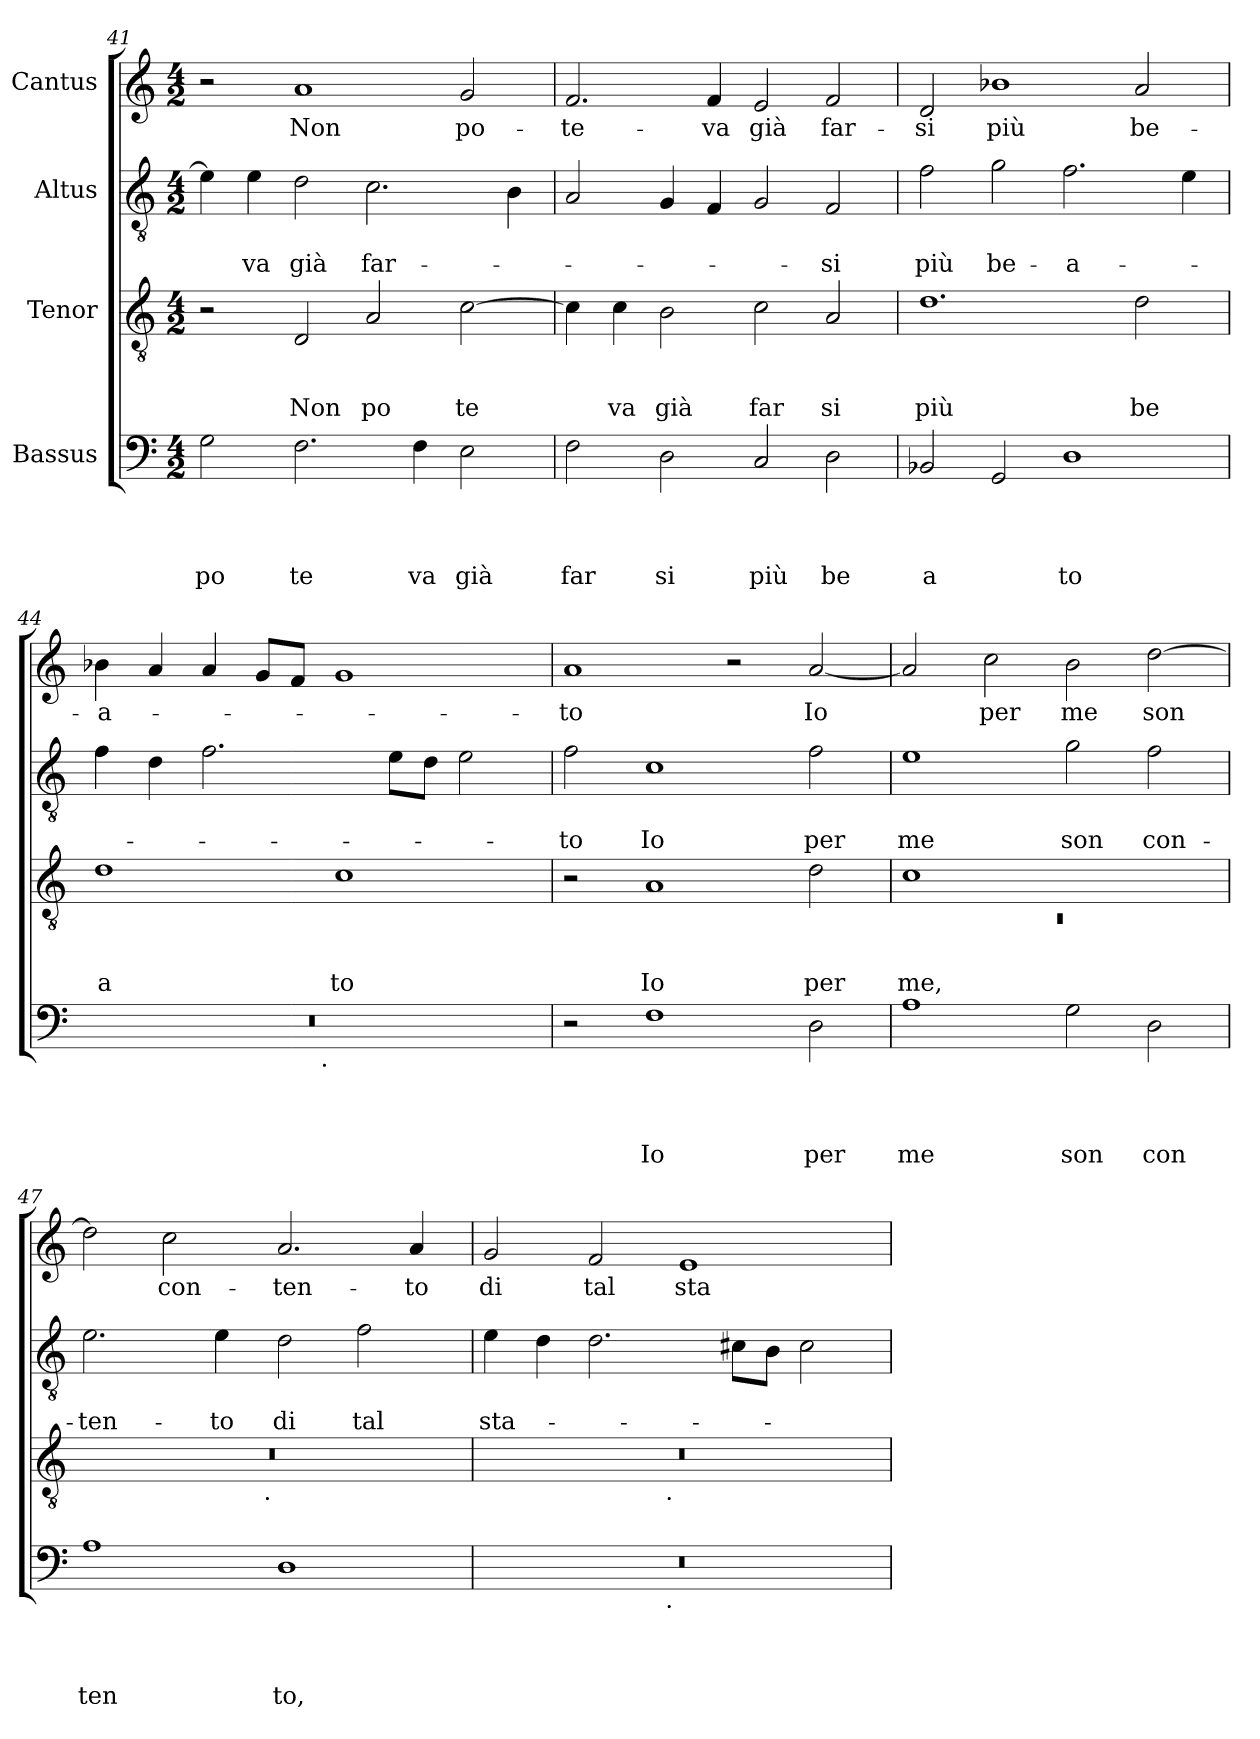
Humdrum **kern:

**kern	**text	**text	**text	**text	**kern	**text	**text	**text	**kern	**text	**text	**kern	**text
*part4	*part4	*part4	*part4	*part4	*part3	*part3	*part3	*part3	*part2	*part2	*part2	*part1	*part1
*staff4	*staff4	*staff4	*staff4	*staff4	*staff3	*staff3	*staff3	*staff3	*staff2	*staff2	*staff2	*staff1	*staff1
*I"Bassus	*	*	*	*	*I"Tenor	*	*	*	*I"Altus	*	*	*I"Cantus	*
*clefF4	*	*	*	*	*clefGv2	*	*	*	*clefGv2	*	*	*clefG2	*
*k[]	*	*	*	*	*k[]	*	*	*	*k[]	*	*	*k[]	*
*C:	*	*	*	*	*C:	*	*	*	*C:	*	*	*C:	*
*M4/2	*	*	*	*	*M4/2	*	*	*	*M4/2	*	*	*M4/2	*
=41	=41	=41	=41	=41	=41	=41	=41	=41	=41	=41	=41	=41	=41
!	!	!	!	!LO:LY:b	!	!	!	!	!	!	!	!	!
2G\	.	.	.	po	2r	.	.	.	4e\]	.	.	2r	.
!	!	!	!	!	!	!	!	!	!	!	!LO:LY:b	!	!
.	.	.	.	.	.	.	.	.	4e\	.	-va	.	.
!	!	!	!	!LO:LY:b	!	!	!	!LO:LY:b	!	!	!LO:LY:b	!	!LO:LY:b
2.F\	.	.	.	te	2D/	.	.	Non	2d\	.	già	1a	Non
!	!	!	!	!	!	!	!	!LO:LY:b	!	!	!LO:LY:b	!	!
.	.	.	.	.	2A/	.	.	po	2.c\	.	far-	.	.
!	!	!	!	!LO:LY:b	!	!	!	!	!	!	!	!	!
4F\	.	.	.	va	.	.	.	.	.	.	.	.	.
!	!	!	!	!LO:LY:b	!	!	!	!LO:LY:b	!	!	!	!	!LO:LY:b
2E\	.	.	.	già	[>2c\	.	.	te	.	.	.	2g/	po-
.	.	.	.	.	.	.	.	.	4B\	.	.	.	.
=42	=42	=42	=42	=42	=42	=42	=42	=42	=42	=42	=42	=42	=42
!	!	!	!	!LO:LY:b	!	!	!	!	!	!	!	!	!LO:LY:b
2F\	.	.	.	far	4c\]	.	.	.	2A/	.	.	2.f/	-te-
!	!	!	!	!	!	!	!	!LO:LY:b	!	!	!	!	!
.	.	.	.	.	4c\	.	.	va	.	.	.	.	.
!	!	!	!	!LO:LY:b	!	!	!	!LO:LY:b	!	!	!	!	!
2D\	.	.	.	si	2B\	.	.	già	4G/	.	.	.	.
!	!	!	!	!	!	!	!	!	!	!	!	!	!LO:LY:b
.	.	.	.	.	.	.	.	.	4F/	.	.	4f/	-va
!	!	!	!	!LO:LY:b	!	!	!	!LO:LY:b	!	!	!	!	!LO:LY:b
2C/	.	.	.	più	2c\	.	.	far	2G/	.	.	2e/	già
!	!	!	!	!LO:LY:b	!	!	!	!LO:LY:b	!	!	!LO:LY:b	!	!LO:LY:b
2D\	.	.	.	be	2A/	.	.	si	2F/	.	-si	2f/	far-
=43	=43	=43	=43	=43	=43	=43	=43	=43	=43	=43	=43	=43	=43
!	!	!	!	!LO:LY:b	!	!	!	!LO:LY:b	!	!	!LO:LY:b	!	!LO:LY:b
2BB-X/	.	.	.	a	1.d	.	.	più	2f\	.	più	2d/	-si
!	!	!	!	!	!	!	!	!	!	!	!LO:LY:b	!	!LO:LY:b
2GG/	.	.	.	.	.	.	.	.	2g\	.	be-	1b-X	più
!	!	!	!	!LO:LY:b	!	!	!	!	!	!	!LO:LY:b	!	!
1D	.	.	.	to	.	.	.	.	2.f\	.	-a-	.	.
!	!	!	!	!	!	!	!	!LO:LY:b	!	!	!	!	!LO:LY:b
.	.	.	.	.	2d\	.	.	be	.	.	.	2a/	be-
.	.	.	.	.	.	.	.	.	4e\	.	.	.	.
!!LO:LB:g=z
=44	=44	=44	=44	=44	=44	=44	=44	=44	=44	=44	=44	=44	=44
!	!	!	!	!	!	!	!	!LO:LY:b	!	!	!	!	!LO:LY:b
*^	*	*	*	*	*	*	*	*	*	*	*	*	*
0r	2ryy	.	.	.	.	1d	.	.	a	4f\	.	.	4b-\	-a-
.	.	.	.	.	.	.	.	.	.	4d\	.	.	4a/	.
.	4...ryy	.	.	.	.	.	.	.	.	2.f\	.	.	4a/	.
.	.	.	.	.	.	.	.	.	.	.	.	.	8g/L	.
.	.	.	.	.	.	.	.	.	.	.	.	.	8f/J	.
!	!LO:TX:b:t=.	!	!	!	!	!	!	!	!	!	!	!	!	!
.	1ryy	.	.	.	.	.	.	.	.	.	.	.	.	.
!	!	!	!	!	!	!	!	!	!LO:LY:b	!	!	!	!	!
.	.	.	.	.	.	1c	.	.	to	.	.	.	1g	.
.	.	.	.	.	.	.	.	.	.	8e\L	.	.	.	.
.	.	.	.	.	.	.	.	.	.	8d\J	.	.	.	.
.	.	.	.	.	.	.	.	.	.	2e\	.	.	.	.
.	32ryy	.	.	.	.	.	.	.	.	.	.	.	.	.
=45	=45	=45	=45	=45	=45	=45	=45	=45	=45	=45	=45	=45	=45	=45
!	!	!	!	!	!	!	!	!	!	!	!	!LO:LY:b	!	!LO:LY:b
*v	*v	*	*	*	*	*	*	*	*	*	*	*	*	*
2r	.	.	.	.	2r	.	.	.	2f\	.	-to	1a	-to
!	!	!	!	!LO:LY:b	!	!	!	!LO:LY:b	!	!	!LO:LY:b	!	!
1F	.	.	.	Io	1A	.	.	Io	1c	.	Io	.	.
.	.	.	.	.	.	.	.	.	.	.	.	2r	.
!	!	!	!	!LO:LY:b	!	!	!	!LO:LY:b	!	!	!LO:LY:b	!	!LO:LY:b
2D\	.	.	.	per	2d\	.	.	per	2f\	.	per	[<2a/	Io
=46	=46	=46	=46	=46	=46	=46	=46	=46	=46	=46	=46	=46	=46
*	*	*	*	*	*^	*	*	*	*	*	*	*	*
!	!	!	!	!LO:LY:b	!	!LO:N:vis=1	!	!	!LO:LY:b	!	!	!LO:LY:b	!	!
1A	.	.	.	me	1c	0rC	.	.	me,	1e	.	me	2a/]	.
!	!	!	!	!	!	!	!	!	!	!	!	!	!	!LO:LY:b
.	.	.	.	.	.	.	.	.	.	.	.	.	2cc\	per
!	!	!	!	!LO:LY:b	!	!	!	!	!	!	!	!LO:LY:b	!	!LO:LY:b
2G\	.	.	.	son	1ryy	.	.	.	.	2g\	.	son	2b\	me
!	!	!	!	!LO:LY:b	!	!	!	!	!	!	!	!LO:LY:b	!	!LO:LY:b
2D\	.	.	.	con	.	.	.	.	.	2f\	.	con-	[>2dd\	son
=47	=47	=47	=47	=47	=47	=47	=47	=47	=47	=47	=47	=47	=47	=47
!	!	!	!	!LO:LY:b	!	!	!	!	!	!	!	!LO:LY:b	!	!
1A	.	.	.	ten	0r	2ryy	.	.	.	2.e\	.	-ten-	2dd\]	.
!	!	!	!	!	!	!	!	!	!	!	!	!	!	!LO:LY:b
.	.	.	.	.	.	4...ryy	.	.	.	.	.	.	2cc\	con-
!	!	!	!	!	!	!	!	!	!	!	!	!LO:LY:b	!	!
.	.	.	.	.	.	.	.	.	.	4e\	.	-to	.	.
!	!	!	!	!	!	!LO:TX:b:t=.	!	!	!	!	!	!	!	!
.	.	.	.	.	.	1ryy	.	.	.	.	.	.	.	.
!	!	!	!	!LO:LY:b	!	!	!	!	!	!	!	!LO:LY:b	!	!LO:LY:b
1D	.	.	.	to,	.	.	.	.	.	2d\	.	di	2.a/	-ten-
!	!	!	!	!	!	!	!	!	!	!	!	!LO:LY:b	!	!
.	.	.	.	.	.	.	.	.	.	2f\	.	tal	.	.
!	!	!	!	!	!	!	!	!	!	!	!	!	!	!LO:LY:b
.	.	.	.	.	.	.	.	.	.	.	.	.	4a/	-to
.	.	.	.	.	.	32ryy	.	.	.	.	.	.	.	.
=48	=48	=48	=48	=48	=48	=48	=48	=48	=48	=48	=48	=48	=48	=48
!	!	!	!	!	!	!	!	!	!	!	!	!LO:LY:b	!	!LO:LY:b
*^	*	*	*	*	*	*	*	*	*	*	*	*	*	*
0r	2ryy	.	.	.	.	0r	2ryy	.	.	.	4e\	.	sta-	2g/	di
.	.	.	.	.	.	.	.	.	.	.	4d\	.	.	.	.
!	!	!	!	!	!	!	!	!	!	!	!	!	!	!	!LO:LY:b
.	4...ryy	.	.	.	.	.	4...ryy	.	.	.	2.d\	.	.	2f/	tal
!	!	!	!	!	!	!	!LO:TX:b:t=.	!	!	!	!	!	!	!	!
!	!LO:TX:b:t=.	!	!	!	!	!	!	!	!	!	!	!	!	!	!
.	1ryy	.	.	.	.	.	1ryy	.	.	.	.	.	.	.	.
!	!	!	!	!	!	!	!	!	!	!	!	!	!	!	!LO:LY:b
.	.	.	.	.	.	.	.	.	.	.	.	.	.	1e	sta-
.	.	.	.	.	.	.	.	.	.	.	8c#\L	.	.	.	.
.	.	.	.	.	.	.	.	.	.	.	8B\J	.	.	.	.
.	.	.	.	.	.	.	.	.	.	.	2c#\	.	.	.	.
.	32ryy	.	.	.	.	.	32ryy	.	.	.	.	.	.	.	.
*v	*v	*	*	*	*	*	*	*	*	*	*	*	*	*	*
*	*	*	*	*	*v	*v	*	*	*	*	*	*	*	*
=	=	=	=	=	=	=	=	=	=	=	=	=	=
*-	*-	*-	*-	*-	*-	*-	*-	*-	*-	*-	*-	*-	*-
